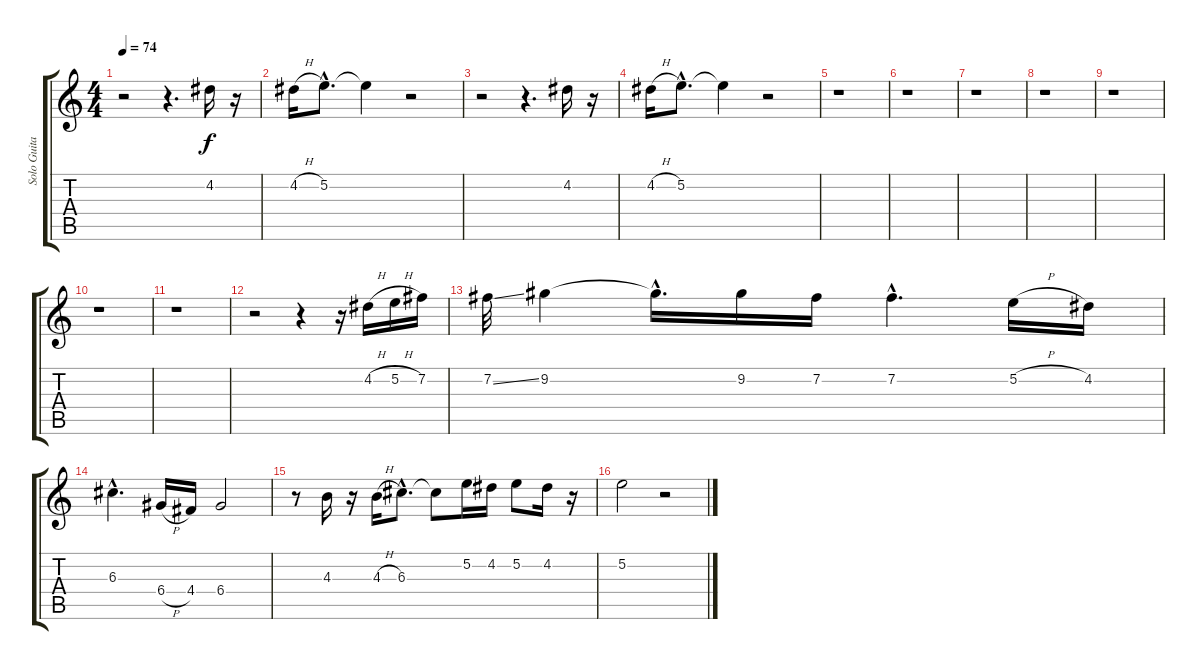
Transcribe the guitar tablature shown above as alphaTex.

\track ("Solo Guitar" "Solo Guita") {instrument overdrivenguitar}
\staff {score tabs}
\tuning (E4 B3 G3 D3 A2 E2) {hide}
\ts (4 4)
\tempo 74
\clef g2
\ks c
r.2{dy f} r.4{d} 4.2.16 r.16 |
4.2{h}.16 5.2{hac}.8{d} 5.2{t}.4 r.2 |
r.2 r.4{d} 4.2.16 r.16 |
4.2{h}.16 5.2{hac}.8{d} 5.2{t}.4 r.2 |
r.1 |
r.1 |
r.1 |
r.1 |
r.1 |
r.1 |
r.1 |
r.2 r.4 r.16 4.2{h}.16 5.2{h}.16 7.2.16 |
7.2{ss}.32 9.2.4 9.2{hac t}.16{d} 9.2.16 7.2.16 7.2{hac}.4{d} 5.2{h}.16 4.2.16 |
6.3{hac}.4{d} 6.4{h}.16 4.4.16 6.4.2 |
r.8 4.3.16 r.16 4.3{h}.16 6.3{hac}.8{d} 6.3{t}.8 5.2.16 4.2.16 5.2.8 4.2.16 r.16 |
5.2.2 r.2
